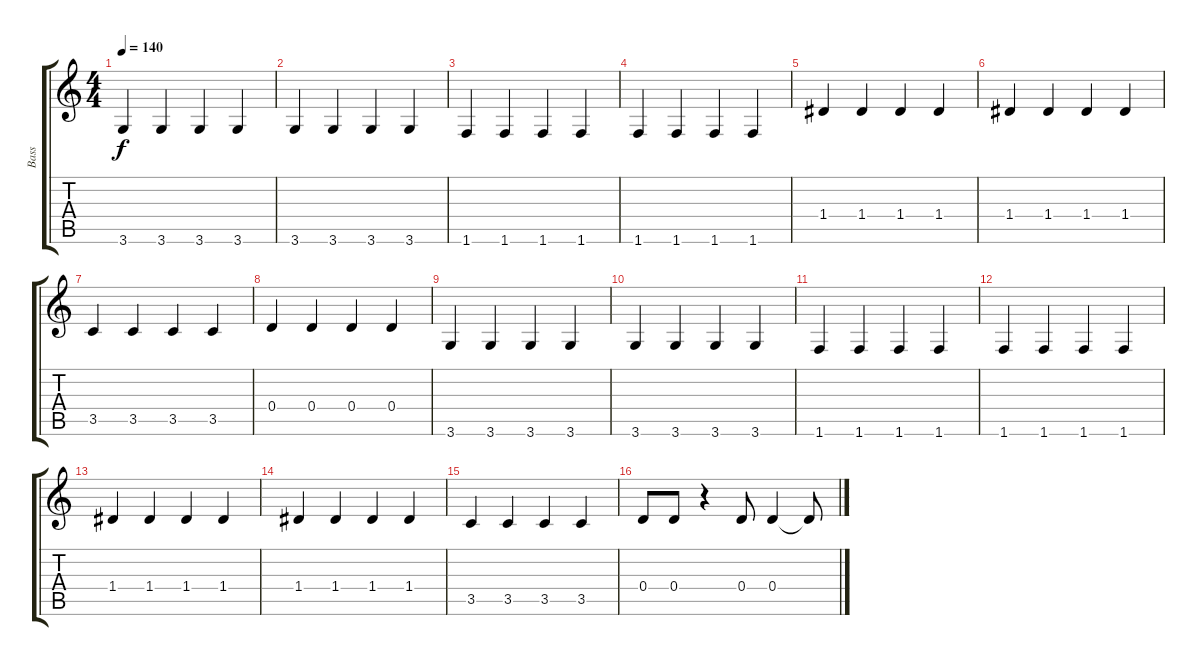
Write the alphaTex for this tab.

\track ("Bass" "Bass") {instrument electricbassfinger}
\staff {score tabs}
\tuning (E4 B3 G3 D3 A2 E2) {hide}
\ts (4 4)
\tempo 140
\clef g2
\ks c
3.6.4{dy f instrument electricbassfinger} 3.6.4 3.6.4 3.6.4 |
3.6.4 3.6.4 3.6.4 3.6.4 |
1.6.4 1.6.4 1.6.4 1.6.4 |
1.6.4 1.6.4 1.6.4 1.6.4 |
1.4.4 1.4.4 1.4.4 1.4.4 |
1.4.4 1.4.4 1.4.4 1.4.4 |
3.5.4 3.5.4 3.5.4 3.5.4 |
0.4.4 0.4.4 0.4.4 0.4.4 |
3.6.4 3.6.4 3.6.4 3.6.4 |
3.6.4 3.6.4 3.6.4 3.6.4 |
1.6.4 1.6.4 1.6.4 1.6.4 |
1.6.4 1.6.4 1.6.4 1.6.4 |
1.4.4 1.4.4 1.4.4 1.4.4 |
1.4.4 1.4.4 1.4.4 1.4.4 |
3.5.4 3.5.4 3.5.4 3.5.4 |
0.4.8 0.4.8 r.4 0.4.8 0.4.4 0.4{t}.8
